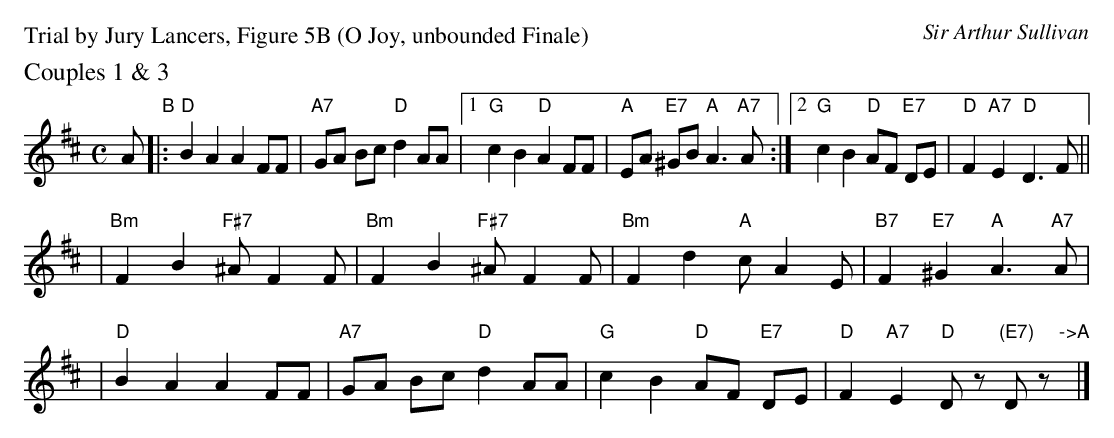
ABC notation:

X:1
P: Trial by Jury Lancers, Figure 5B (O Joy, unbounded Finale)
C: Sir Arthur Sullivan
M: C
L: 1/8
K: D
%%text Couples 1 & 3
A"B"\
|: "D"B2 A2 A2 FF \
| "A7"GA Bc "D"d2 AA \
|1 "G"c2 B2 "D"A2 FF \
| "A"EA "E7"^GB "A"A3 "A7"A \
:|2 "G"c2 B2 "D"AF "E7"DE \
| "D"F2 "A7"E2 "D"D3 F ||
| "Bm"F2 B2 "F#7"^AF2 F \
| "Bm"F2 B2 "F#7"^AF2 F \
| "Bm"F2 d2 "A"cA2 E \
| "B7"F2 "E7"^G2 "A"A3 "A7"A |
| "D"B2 A2 A2 FF \
| "A7"GA Bc "D"d2 AA \
| "G"c2 B2 "D"AF "E7"DE \
| "D"F2 "A7"E2 "D"Dz "(E7)"Dz"->A"[|] |]
